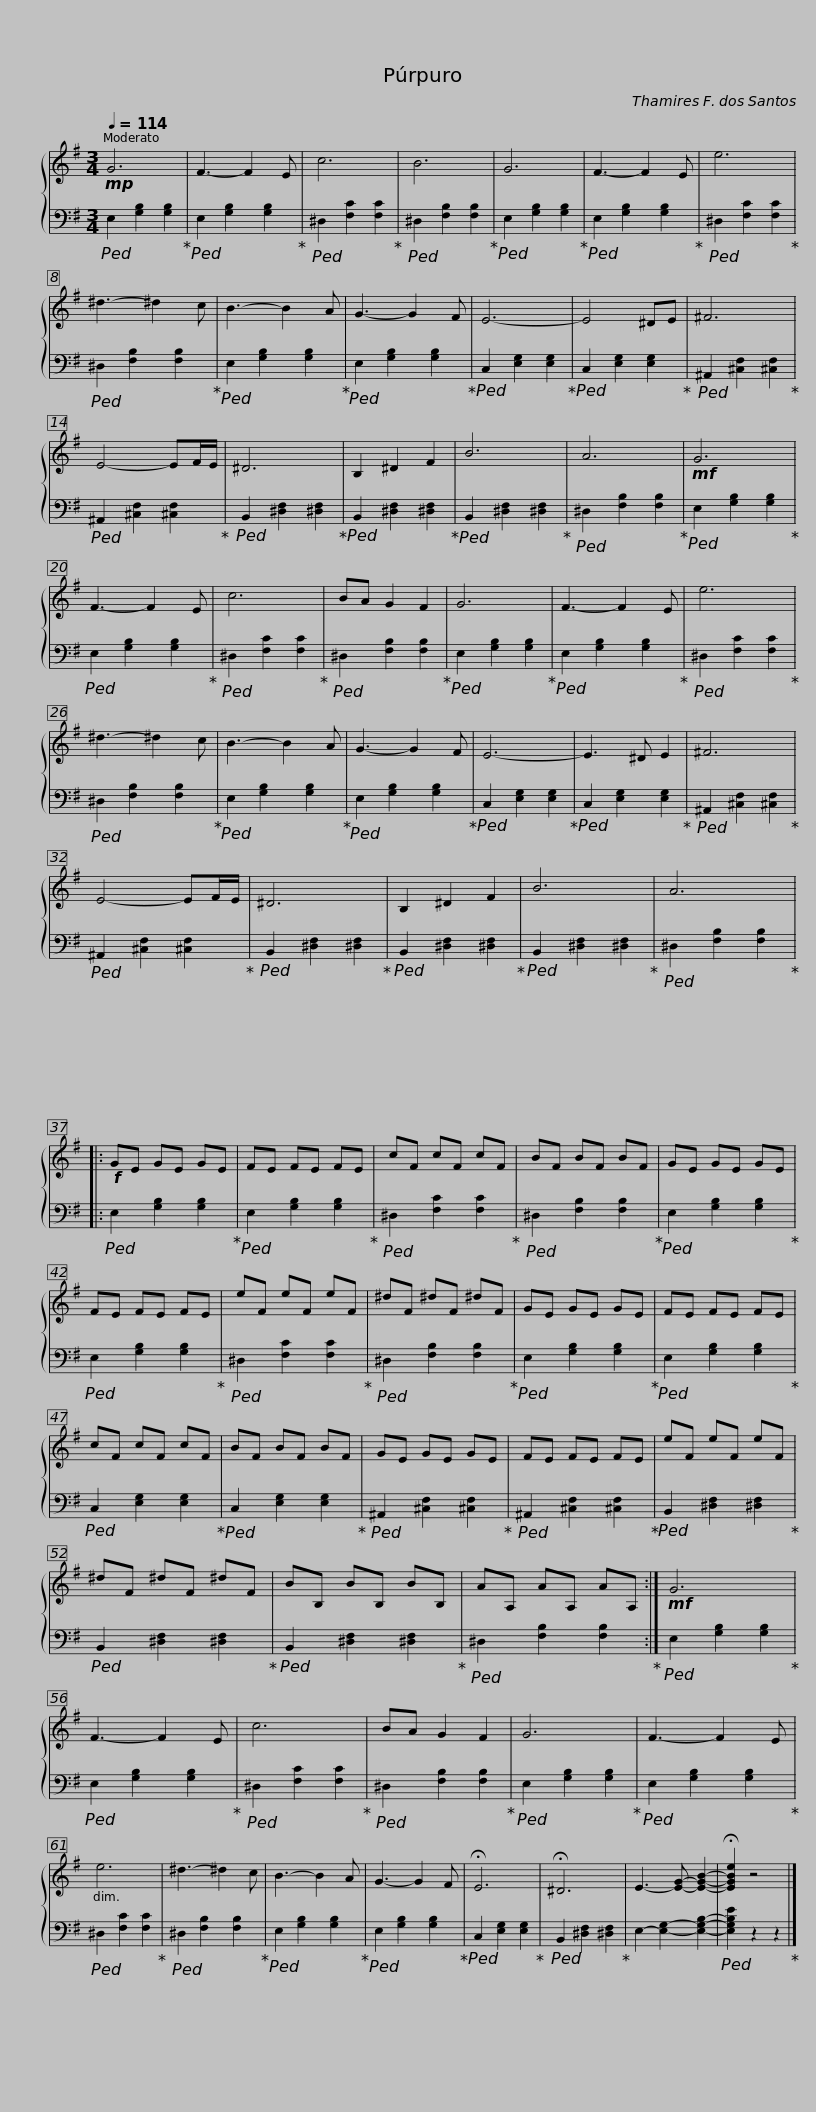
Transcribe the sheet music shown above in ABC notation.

X:1
%%score { 1 | 2 }
L:1/8
Q:1/4=114
M:3/4
I:linebreak $
K:G
V:1 treble
V:2 bass
V:1
!mp! G6 | F3- F2 E | c6 | B6 | G6 | %5
 F3- F2 E | e6 | ^d3- ^d2 c | B3- B2 A |$ G3- G2 F | %10
 E6- | E4 ^DE | ^F6 | E4- EF/E/ | ^D6 | %15
 B,2 ^D2 F2 | B6 | A6 |$!mf! G6 | F3- F2 E | %20
 c6 | BA G2 F2 | G6 | F3- F2 E | e6 | %25
 ^d3- ^d2 c | B3- B2 A |$ G3- G2 F | E6- | E3 ^D E2 | %30
 ^F6 | E4- EF/E/ | ^D6 | B,2 ^D2 F2 | B6 | %35
 A6 |:$!f! GE GE GE | FE FE FE | cF cF cF | BF BF BF | %40
 GE GE GE | FE FE FE | eF eF eF |$ ^dF ^dF ^dF | GE GE GE | %45
 FE FE FE | cF cF cF | BF BF BF | GE GE GE | FE FE FE |$ %50
 eF eF eF | ^dF ^dF ^dF | BB, BB, BB, | AA, AA, AA, :|!mf! G6 | %55
 F3- F2 E | c6 | BA G2 F2 |$ G6 | F3- F2 E | %60
 e6 | ^d3- ^d2 c | B3- B2 A | G3- G2 F | !fermata!E6 | %65
 !fermata!^D6 | E3- [EG]- [EGB]2- |$ !fermata![EGBe]2 z4 |] %68
V:2
!ped! E,2 [G,B,]2 [G,B,]2!ped-up! |!ped! E,2 [G,B,]2 [G,B,]2!ped-up! |!ped! ^D,2 [F,C]2 [F,C]2!ped-up! |!ped! ^D,2 [F,B,]2 [F,B,]2!ped-up! |!ped! E,2 [G,B,]2 [G,B,]2!ped-up! | %5
!ped! E,2 [G,B,]2 [G,B,]2!ped-up! |!ped! ^D,2 [F,C]2 [F,C]2!ped-up! |!ped! ^D,2 [F,B,]2 [F,B,]2!ped-up! |!ped! E,2 [G,B,]2 [G,B,]2!ped-up! |$!ped! E,2 [G,B,]2 [G,B,]2!ped-up! | %10
!ped! C,2 [E,G,]2 [E,G,]2!ped-up! |!ped! C,2 [E,G,]2 [E,G,]2!ped-up! |!ped! ^A,,2 [^C,F,]2 [^C,F,]2!ped-up! |!ped! ^A,,2 [^C,F,]2 [^C,F,]2!ped-up! |!ped! B,,2 [^D,F,]2 [^D,F,]2!ped-up! | %15
!ped! B,,2 [^D,F,]2 [^D,F,]2!ped-up! |!ped! B,,2 [^D,F,]2 [^D,F,]2!ped-up! |!ped! ^D,2 [F,B,]2 [F,B,]2!ped-up! |$!ped! E,2 [G,B,]2 [G,B,]2!ped-up! |!ped! E,2 [G,B,]2 [G,B,]2!ped-up! | %20
!ped! ^D,2 [F,C]2 [F,C]2!ped-up! |!ped! ^D,2 [F,B,]2 [F,B,]2!ped-up! |!ped! E,2 [G,B,]2 [G,B,]2!ped-up! |!ped! E,2 [G,B,]2 [G,B,]2!ped-up! |!ped! ^D,2 [F,C]2 [F,C]2!ped-up! | %25
!ped! ^D,2 [F,B,]2 [F,B,]2!ped-up! |!ped! E,2 [G,B,]2 [G,B,]2!ped-up! |$!ped! E,2 [G,B,]2 [G,B,]2!ped-up! |!ped! C,2 [E,G,]2 [E,G,]2!ped-up! |!ped! C,2 [E,G,]2 [E,G,]2!ped-up! | %30
!ped! ^A,,2 [^C,F,]2 [^C,F,]2!ped-up! |!ped! ^A,,2 [^C,F,]2 [^C,F,]2!ped-up! |!ped! B,,2 [^D,F,]2 [^D,F,]2!ped-up! |!ped! B,,2 [^D,F,]2 [^D,F,]2!ped-up! |!ped! B,,2 [^D,F,]2 [^D,F,]2!ped-up! | %35
!ped! ^D,2 [F,B,]2 [F,B,]2!ped-up! |:$!ped! E,2 [G,B,]2 [G,B,]2!ped-up! |!ped! E,2 [G,B,]2 [G,B,]2!ped-up! |!ped! ^D,2 [F,C]2 [F,C]2!ped-up! |!ped! ^D,2 [F,B,]2 [F,B,]2!ped-up! | %40
!ped! E,2 [G,B,]2 [G,B,]2!ped-up! |!ped! E,2 [G,B,]2 [G,B,]2!ped-up! |!ped! ^D,2 [F,C]2 [F,C]2!ped-up! |$!ped! ^D,2 [F,B,]2 [F,B,]2!ped-up! |!ped! E,2 [G,B,]2 [G,B,]2!ped-up! | %45
!ped! E,2 [G,B,]2 [G,B,]2!ped-up! |!ped! C,2 [E,G,]2 [E,G,]2!ped-up! |!ped! C,2 [E,G,]2 [E,G,]2!ped-up! |!ped! ^A,,2 [^C,F,]2 [^C,F,]2!ped-up! |!ped! ^A,,2 [^C,F,]2 [^C,F,]2!ped-up! |$ %50
!ped! B,,2 [^D,F,]2 [^D,F,]2!ped-up! |!ped! B,,2 [^D,F,]2 [^D,F,]2!ped-up! |!ped! B,,2 [^D,F,]2 [^D,F,]2!ped-up! |!ped! ^D,2 [F,B,]2 [F,B,]2!ped-up! :|!ped! E,2 [G,B,]2 [G,B,]2!ped-up! | %55
!ped! E,2 [G,B,]2 [G,B,]2!ped-up! |!ped! ^D,2 [F,C]2 [F,C]2!ped-up! |!ped! ^D,2 [F,B,]2 [F,B,]2!ped-up! |$!ped! E,2 [G,B,]2 [G,B,]2!ped-up! |!ped! E,2 [G,B,]2 [G,B,]2!ped-up! | %60
!ped! ^D,2 [F,C]2 [F,C]2!ped-up! |!ped! ^D,2 [F,B,]2 [F,B,]2!ped-up! |!ped! E,2 [G,B,]2 [G,B,]2!ped-up! |!ped! E,2 [G,B,]2 [G,B,]2!ped-up! |!ped! C,2 [E,G,]2 [E,G,]2!ped-up! | %65
!ped! B,,2 [^D,F,]2 [^D,F,]2!ped-up! | E,2- [E,G,]2- [E,G,B,]2- |$!ped! [E,G,B,E]2 z2 z2!ped-up! |] %68
